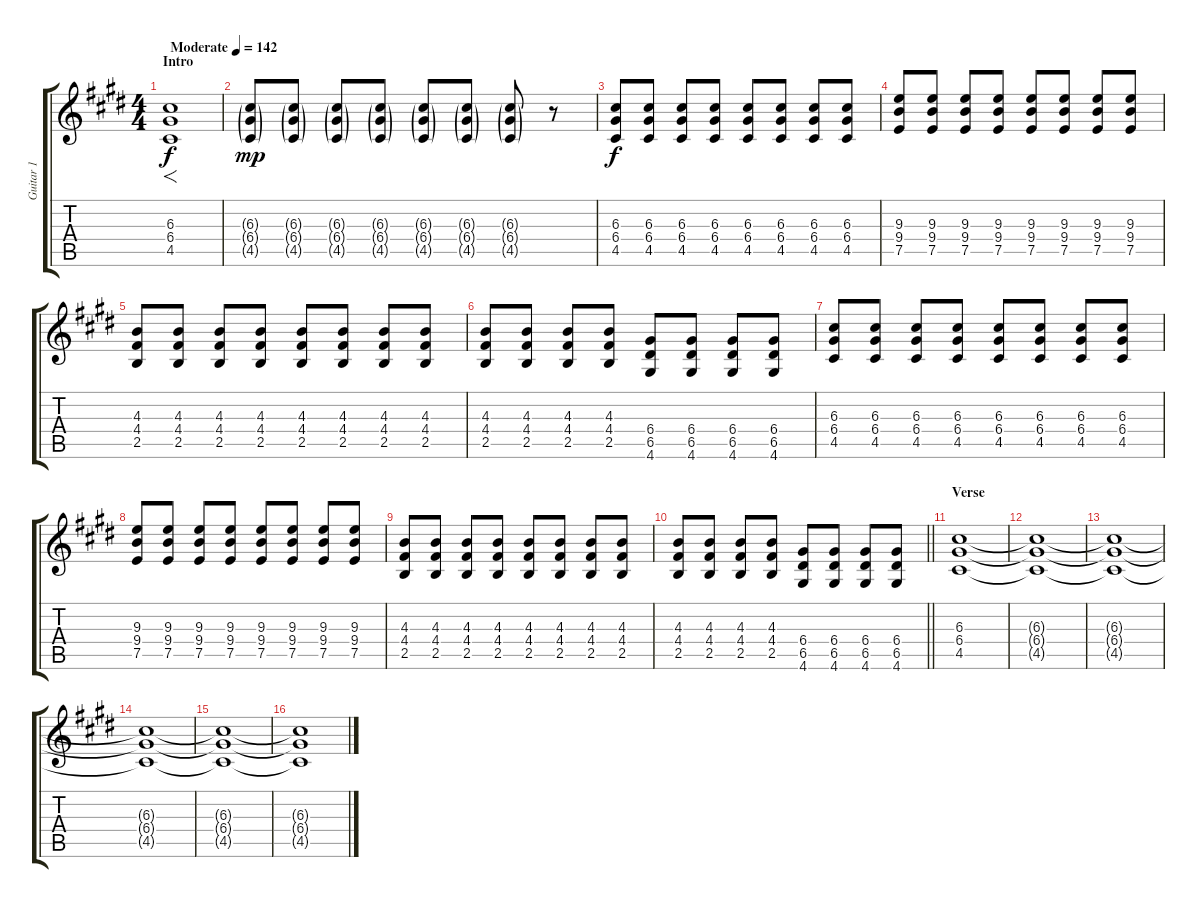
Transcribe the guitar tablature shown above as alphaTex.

\track ("Guitar 1" "Guitar 1") {instrument overdrivenguitar}
\staff {score tabs}
\tuning (E4 B3 G3 D3 A2 E2) {hide}
\ts (4 4)
\section ("" "Intro")
\tempo (142 "Moderate")
\clef g2
\ks e
(6.3 6.4 4.5).1{f dy f instrument overdrivenguitar} |
(6.3{g} 6.4{g} 4.5{g}).8{dy mp} (6.3{g} 6.4{g} 4.5{g}).8 (6.3{g} 6.4{g} 4.5{g}).8 (6.3{g} 6.4{g} 4.5{g}).8 (6.3{g} 6.4{g} 4.5{g}).8 (6.3{g} 6.4{g} 4.5{g}).8 (6.3{g} 6.4{g} 4.5{g}).8 r.8 |
(6.3 6.4 4.5).8{dy f} (6.3 6.4 4.5).8 (6.3 6.4 4.5).8 (6.3 6.4 4.5).8 (6.3 6.4 4.5).8 (6.3 6.4 4.5).8 (6.3 6.4 4.5).8 (6.3 6.4 4.5).8 |
(9.3 9.4 7.5).8 (9.3 9.4 7.5).8 (9.3 9.4 7.5).8 (9.3 9.4 7.5).8 (9.3 9.4 7.5).8 (9.3 9.4 7.5).8 (9.3 9.4 7.5).8 (9.3 9.4 7.5).8 |
(4.3 4.4 2.5).8 (4.3 4.4 2.5).8 (4.3 4.4 2.5).8 (4.3 4.4 2.5).8 (4.3 4.4 2.5).8 (4.3 4.4 2.5).8 (4.3 4.4 2.5).8 (4.3 4.4 2.5).8 |
(4.3 4.4 2.5).8 (4.3 4.4 2.5).8 (4.3 4.4 2.5).8 (4.3 4.4 2.5).8 (6.4 6.5 4.6).8 (6.4 6.5 4.6).8 (6.4 6.5 4.6).8 (6.4 6.5 4.6).8 |
(6.3 6.4 4.5).8 (6.3 6.4 4.5).8 (6.3 6.4 4.5).8 (6.3 6.4 4.5).8 (6.3 6.4 4.5).8 (6.3 6.4 4.5).8 (6.3 6.4 4.5).8 (6.3 6.4 4.5).8 |
(9.3 9.4 7.5).8 (9.3 9.4 7.5).8 (9.3 9.4 7.5).8 (9.3 9.4 7.5).8 (9.3 9.4 7.5).8 (9.3 9.4 7.5).8 (9.3 9.4 7.5).8 (9.3 9.4 7.5).8 |
(4.3 4.4 2.5).8 (4.3 4.4 2.5).8 (4.3 4.4 2.5).8 (4.3 4.4 2.5).8 (4.3 4.4 2.5).8 (4.3 4.4 2.5).8 (4.3 4.4 2.5).8 (4.3 4.4 2.5).8 |
\barLineRight lightlight
(4.3 4.4 2.5).8 (4.3 4.4 2.5).8 (4.3 4.4 2.5).8 (4.3 4.4 2.5).8 (6.4 6.5 4.6).8 (6.4 6.5 4.6).8 (6.4 6.5 4.6).8 (6.4 6.5 4.6).8 |
\section ("" "Verse")
(6.3 6.4 4.5).1 |
(6.3{t} 6.4{t} 4.5{t}).1 |
(6.3{t} 6.4{t} 4.5{t}).1 |
(6.3{t} 6.4{t} 4.5{t}).1 |
(6.3{t} 6.4{t} 4.5{t}).1 |
(6.3{t} 6.4{t} 4.5{t}).1
